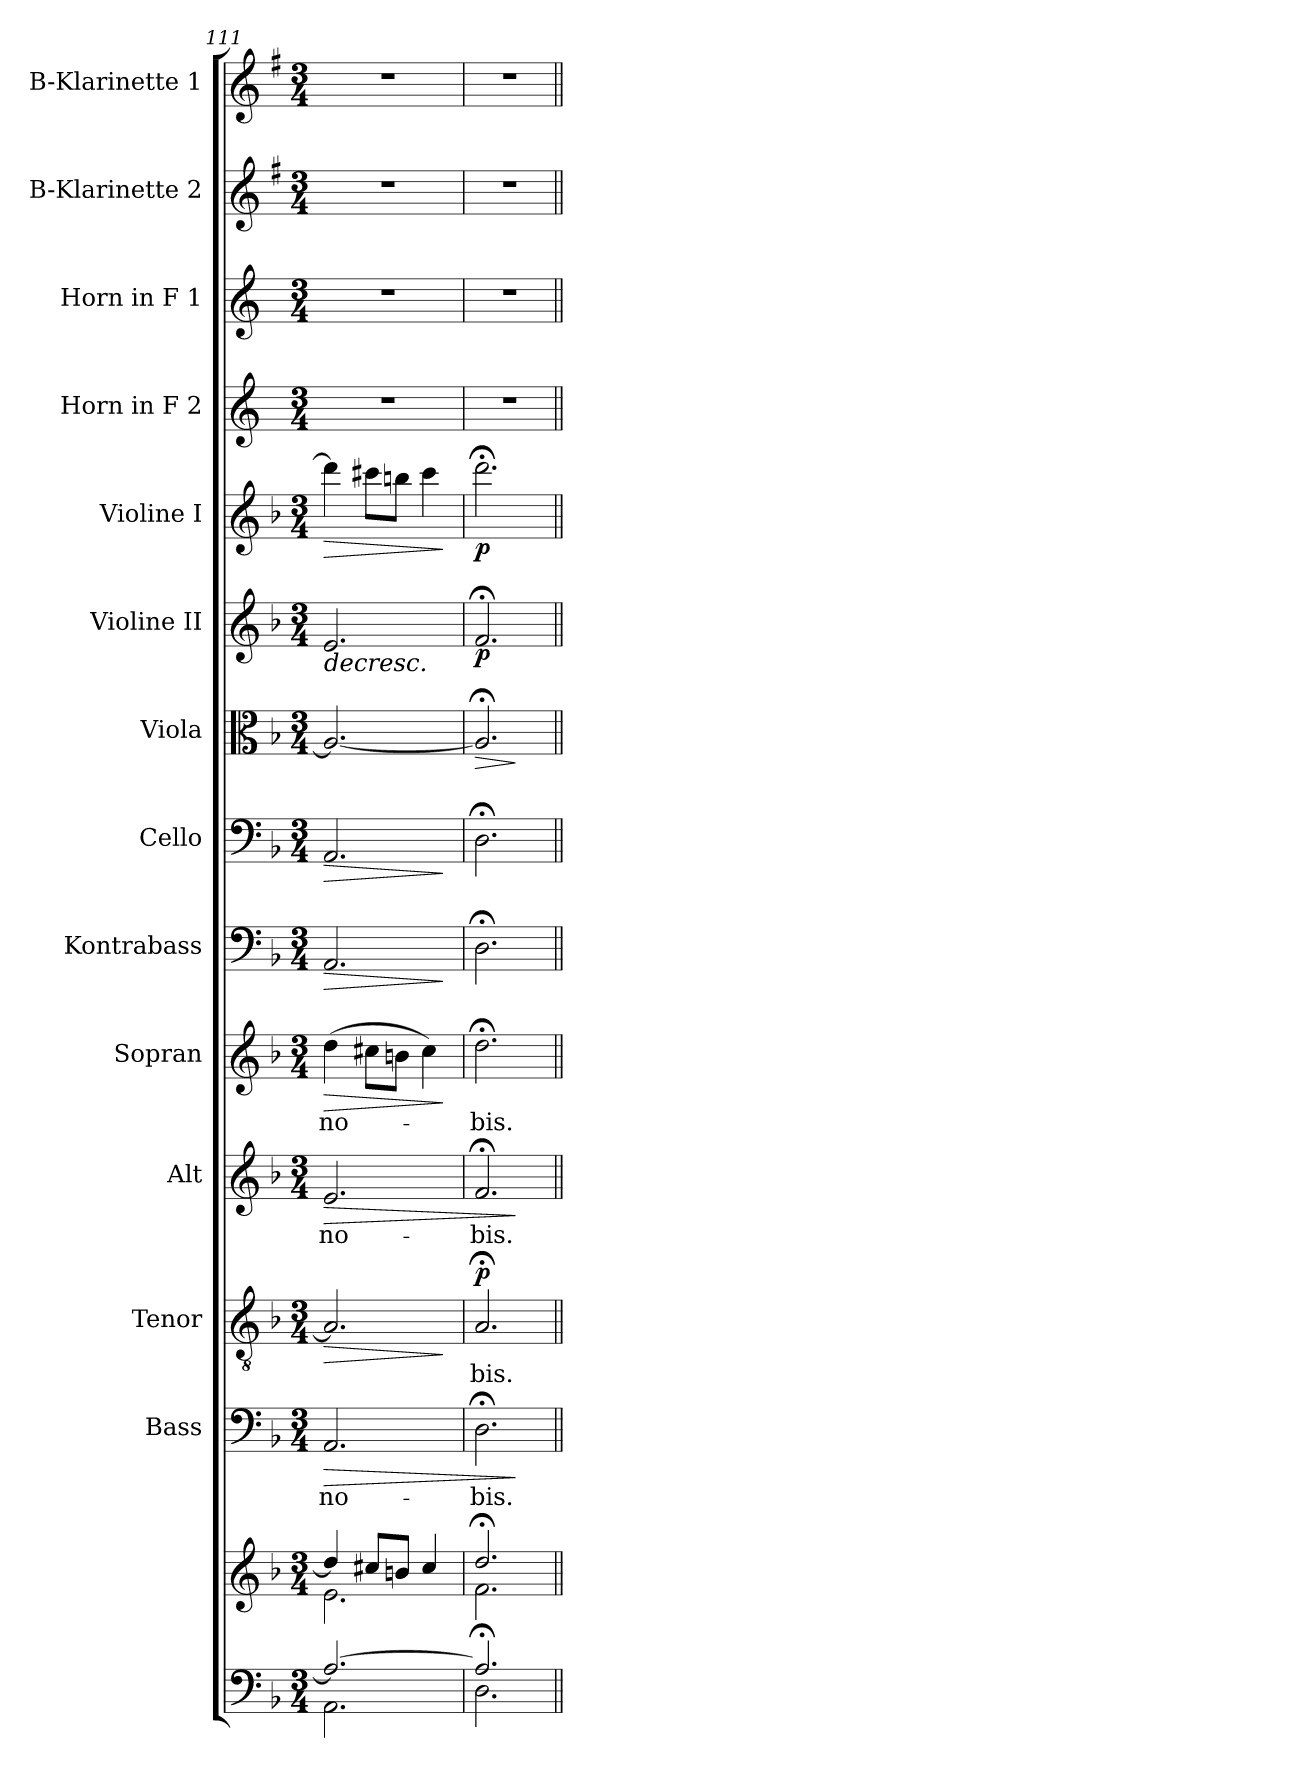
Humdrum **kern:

**kern	**kern	**kern	**text	**dynam	**kern	**text	**dynam	**kern	**text	**dynam	**kern	**text	**dynam	**kern	**dynam	**kern	**dynam	**kern	**dynam	**kern	**dynam	**kern	**dynam	**kern	**kern	**kern	**kern
*part14	*part14	*part13	*part13	*part13	*part12	*part12	*part12	*part11	*part11	*part11	*part10	*part10	*part10	*part9	*part9	*part8	*part8	*part7	*part7	*part6	*part6	*part5	*part5	*part4	*part3	*part2	*part1
*staff15	*staff14	*staff13	*staff13	*staff13	*staff12	*staff12	*staff12	*staff11	*staff11	*staff11	*staff10	*staff10	*staff10	*staff9	*staff9	*staff8	*staff8	*staff7	*staff7	*staff6	*staff6	*staff5	*staff5	*staff4	*staff3	*staff2	*staff1
*	*	*I"Bass	*	*	*I"Tenor	*	*	*I"Alt	*	*	*I"Sopran	*	*	*I"Kontrabass	*	*I"Cello	*	*I"Viola	*	*I"Violine II	*	*I"Violine I	*	*I"Horn in F 2	*I"Horn in F 1	*I"B-Klarinette 2	*I"B-Klarinette 1
*	*	*I'B.	*	*	*I'T.	*	*	*I'A.	*	*	*I'S.	*	*	*I'Kb.	*	*	*	*I'Vla.	*	*I'Vl. II	*	*I'Vl. I	*	*	*	*I'B Kl. 2	*I'B Kl. 1
*clefF4	*clefG2	*clefF4	*	*	*clefGv2	*	*	*clefG2	*	*	*clefG2	*	*	*clefF4	*	*clefF4	*	*clefC3	*	*clefG2	*	*clefG2	*	*clefG2	*clefG2	*clefG2	*clefG2
*	*	*	*	*	*	*	*	*	*	*	*	*	*	*ITrd7c12	*	*	*	*	*	*	*	*	*	*ITrd4c7	*ITrd4c7	*ITrd1c2	*ITrd1c2
*k[b-]	*k[b-]	*k[b-]	*	*	*k[b-]	*	*	*k[b-]	*	*	*k[b-]	*	*	*k[b-]	*	*k[b-]	*	*k[b-]	*	*k[b-]	*	*k[b-]	*	*k[b-]	*k[b-]	*k[b-]	*k[b-]
*F:	*F:	*F:	*	*	*F:	*	*	*F:	*	*	*F:	*	*	*F:	*	*F:	*	*F:	*	*F:	*	*F:	*	*F:	*F:	*F:	*F:
*M3/4	*M3/4	*M3/4	*	*	*M3/4	*	*	*M3/4	*	*	*M3/4	*	*	*M3/4	*	*M3/4	*	*M3/4	*	*M3/4	*	*M3/4	*	*M3/4	*M3/4	*M3/4	*M3/4
=111	=111	=111	=111	=111	=111	=111	=111	=111	=111	=111	=111	=111	=111	=111	=111	=111	=111	=111	=111	=111	=111	=111	=111	=111	=111	=111	=111
*^	*^	*	*	*	*	*	*	*	*	*	*	*	*	*	*	*	*	*	*	*	*	*	*	*	*	*	*
!	!	!	!	!	!LO:LY:b	!LO:HP:b	!	!	!LO:HP:b	!	!LO:LY:b	!LO:HP:b	!	!LO:LY:b	!LO:HP:b	!	!LO:HP:b	!	!LO:HP:b	!	!	!	!LO:HP:b	!	!LO:HP:b	!	!	!	!
2.A/_	2.AA\	4dd/]	2.e\	2.AA/	no-	>	2.A/]	.	>	2.e/	no-	>	(>4dd\	no-	>	2.AAA/	>	2.AA/	>	2.A/_	.	2.e/	>	4ddd\]	>	2.r	2.r	2.r	2.r
.	.	8cc#X/L	.	.	.	.	.	.	.	.	.	.	8cc#X\L	.	.	.	.	.	.	.	.	.	.	8ccc#X\L	.	.	.	.	.
.	.	8bn/J	.	.	.	.	.	.	.	.	.	.	8bn\J	.	.	.	.	.	.	.	.	.	.	8bbn\J	.	.	.	.	.
.	.	4cc#/	.	.	.	.	.	.	.	.	.	.	4cc#\)	.	.	.	.	.	.	.	.	.	.	4ccc#\	.	.	.	.	.
*v	*v	*	*	*	*	*	*	*	*	*	*	*	*	*	*	*	*	*	*	*	*	*	*	*	*	*	*	*	*
*	*v	*v	*	*	*	*	*	*	*	*	*	*	*	*	*	*	*	*	*	*	*	*	*	*	*	*	*	*
.	.	.	.	.	.	.	]	.	.	.	.	.	]	.	]	.	]	.	.	.	.	.	]	.	.	.	.
=112	=112	=112	=112	=112	=112	=112	=112	=112	=112	=112	=112	=112	=112	=112	=112	=112	=112	=112	=112	=112	=112	=112	=112	=112	=112	=112	=112
*^	*^	*	*	*	*	*	*	*	*	*	*	*	*	*	*	*	*	*	*	*	*	*	*	*	*	*	*
!	!	!	!	!	!LO:LY:b	!	!	!LO:LY:b	!LO:DY:a	!	!LO:LY:b	!	!	!LO:LY:b	!	!	!	!	!	!	!LO:HP:b	!	!LO:DY:b	!	!LO:DY:b	!	!	!	!
2.A;/]	2.D\	2.dd;</	2.f\	2.D;<\	-bis.	.	2.A;</	-bis.	p	2.f;</	-bis.	.	2.dd;<\	-bis.	.	2.DD;<\	.	2.D;<\	.	2.A;</]	>	2.f;</	p	2.ddd;<\	p	2.r	2.r	2.r	2.r
*v	*v	*	*	*	*	*	*	*	*	*	*	*	*	*	*	*	*	*	*	*	*	*	*	*	*	*	*	*	*
*	*v	*v	*	*	*	*	*	*	*	*	*	*	*	*	*	*	*	*	*	*	*	*	*	*	*	*	*	*
.	.	.	.	]	.	.	.	.	.	]	.	.	.	.	.	.	.	.	]	.	]	.	.	.	.	.	.
=||	=||	=||	=||	=||	=||	=||	=||	=||	=||	=||	=||	=||	=||	=||	=||	=||	=||	=||	=||	=||	=||	=||	=||	=||	=||	=||	=||
*-	*-	*-	*-	*-	*-	*-	*-	*-	*-	*-	*-	*-	*-	*-	*-	*-	*-	*-	*-	*-	*-	*-	*-	*-	*-	*-	*-
